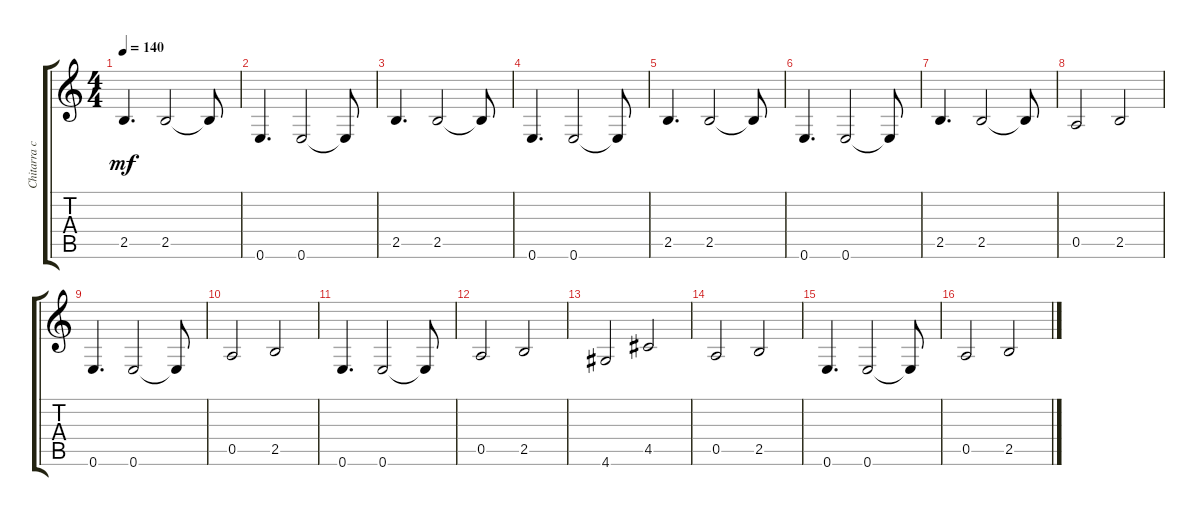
\track ("Chitarra classica 1" "Chitarra c") {instrument acousticguitarnylon}
\staff {score tabs}
\tuning (E4 B3 G3 D3 A2 E2) {hide}
\ts (4 4)
\tempo 140
\clef g2
\ks c
2.5.4{d dy mf} 2.5.2 2.5{t}.8 |
0.6.4{d} 0.6.2 0.6{t}.8 |
2.5.4{d} 2.5.2 2.5{t}.8 |
0.6.4{d} 0.6.2 0.6{t}.8 |
2.5.4{d} 2.5.2 2.5{t}.8 |
0.6.4{d} 0.6.2 0.6{t}.8 |
2.5.4{d} 2.5.2 2.5{t}.8 |
0.5.2 2.5.2 |
0.6.4{d} 0.6.2 0.6{t}.8 |
0.5.2 2.5.2 |
0.6.4{d} 0.6.2 0.6{t}.8 |
0.5.2 2.5.2 |
4.6.2 4.5.2 |
0.5.2 2.5.2 |
0.6.4{d} 0.6.2 0.6{t}.8 |
0.5.2 2.5.2
